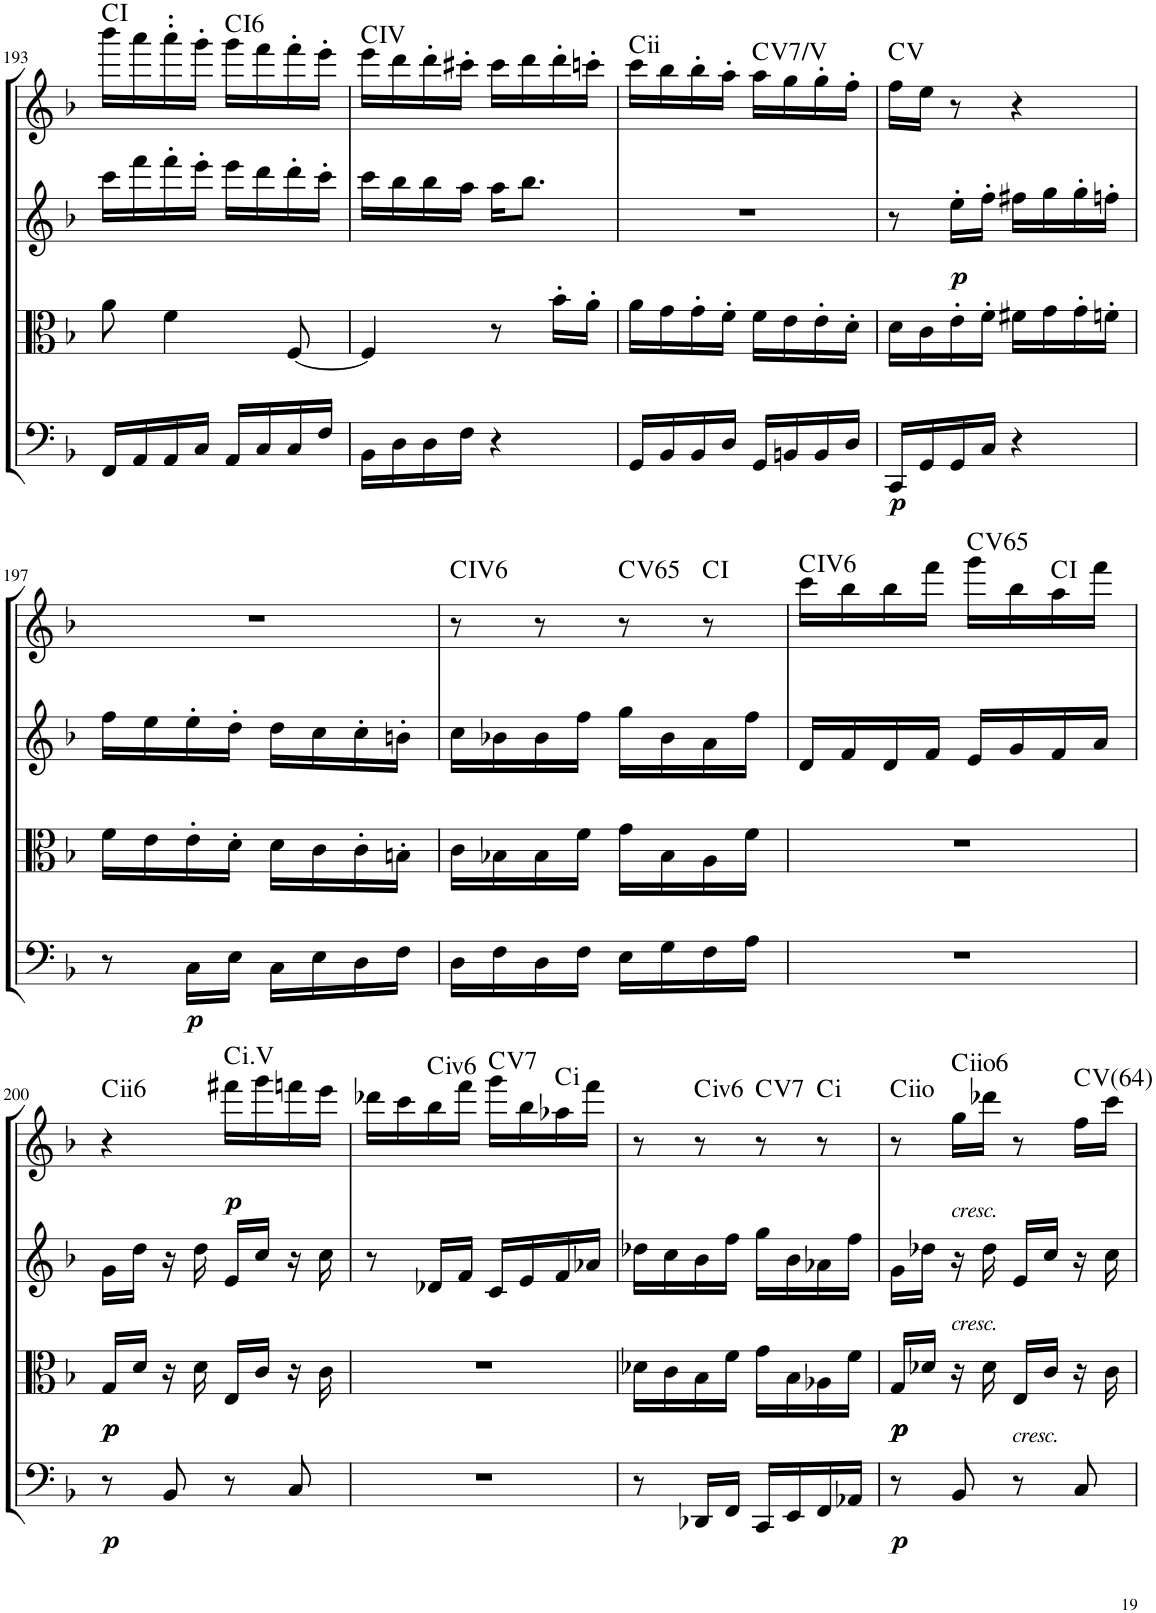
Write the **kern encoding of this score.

**kern	**dynam	**kern	**dynam	**kern	**dynam	**kern	**dynam	**harte
*part4	*part4	*part3	*part3	*part2	*part2	*part1	*part1	*part1
*staff4	*staff4	*staff3	*staff3	*staff2	*staff2	*staff1	*staff1	*
*I"Cello	*	*I"Viola	*	*I"2nd Violin	*	*I"1st Violin	*	*
*	*	*I'Vla	*	*I'Vln	*	*I'Vln	*	*
!!LO:PB:g=z
*clefF4	*	*clefC3	*	*clefG2	*	*clefG2	*	*
*k[b-]	*	*k[b-]	*	*k[b-]	*	*k[b-]	*	*
*F:	*	*F:	*	*F:	*	*F:	*	*
*M2/4	*	*M2/4	*	*M2/4	*	*M2/4	*	*
=193	=193	=193	=193	=193	=193	=193	=193	=193
16FF/LL	.	8a\	.	16ccc\LL	.	16bbb-\LL	.	C:maj
16AA/	.	.	.	16fff\	.	16aaa\	.	.
16AA/	.	4f\	.	16fff'\	.	16aaa''\	.	.
16C/JJ	.	.	.	16eee'\JJ	.	16ggg'\JJ	.	.
!	!	!	!	!	!	!	!	!LO:H:kt=6
16AA/LL	.	.	.	16eee\LL	.	16ggg\LL	.	C:maj6
16C/	.	.	.	16ddd\	.	16fff\	.	.
16C/	.	[8F/	.	16ddd'\	.	16fff'\	.	.
16F/JJ	.	.	.	16ccc'\JJ	.	16eee'\JJ	.	.
=194	=194	=194	=194	=194	=194	=194	=194	=194
16BB-\LL	.	4F/]	.	16ccc\LL	.	16eee\LL	.	C:maj
16D\	.	.	.	16bb-\	.	16ddd\	.	.
16D\	.	.	.	16bb-\	.	16ddd'\	.	.
16F\JJ	.	.	.	16aa\JJ	.	16ccc#X'\JJ	.	.
4r	.	8r	.	16aa\KL	.	16ccc#\LL	.	.
.	.	.	.	8.bb-\J	.	16ddd\	.	.
.	.	16b-'\LL	.	.	.	16ddd'\	.	.
.	.	16a'\JJ	.	.	.	16cccn'\JJ	.	.
=195	=195	=195	=195	=195	=195	=195	=195	=195
!	!	!	!	!	!	!	!	!LO:H:kt=ii
16GG/LL	.	16a\LL	.	2r	.	16ccc\LL	.	.
16BB-/	.	16g\	.	.	.	16bb-\	.	.
16BB-/	.	16g'\	.	.	.	16bb-'\	.	.
16D/JJ	.	16f'\JJ	.	.	.	16aa'\JJ	.	.
!	!	!	!	!	!	!	!	!LO:H:kt=V
16GG/LL	.	16f\LL	.	.	.	16aa\LL	.	.
16BBn/	.	16e\	.	.	.	16gg\	.	.
16BB/	.	16e'\	.	.	.	16gg'\	.	.
16D/JJ	.	16d'\JJ	.	.	.	16ff'\JJ	.	.
=196	=196	=196	=196	=196	=196	=196	=196	=196
!	!LO:DY:b	!	!	!	!	!	!	!
16CC/LL	p	16d\LL	.	8r	.	16ff\LL	.	C:maj
16GG/	.	16c\	.	.	.	16ee\JJ	.	.
!	!	!	!	!	!LO:DY:b	!	!	!
16GG/	.	16e'\	.	16ee'\LL	p	8r	.	.
16C/JJ	.	16f'\JJ	.	16ff'\JJ	.	.	.	.
4r	.	16f#X\LL	.	16ff#X\LL	.	4r	.	.
.	.	16g\	.	16gg\	.	.	.	.
.	.	16g'\	.	16gg'\	.	.	.	.
.	.	16fn'\JJ	.	16ffn'\JJ	.	.	.	.
!!LO:LB:g=z
=197	=197	=197	=197	=197	=197	=197	=197	=197
8r	.	16f\LL	.	16ff\LL	.	2r	.	.
.	.	16e\	.	16ee\	.	.	.	.
!	!LO:DY:b	!	!	!	!	!	!	!
16C\LL	p	16e'\	.	16ee'\	.	.	.	.
16E\JJ	.	16d'\JJ	.	16dd'\JJ	.	.	.	.
16C\LL	.	16d\LL	.	16dd\LL	.	.	.	.
16E\	.	16c\	.	16cc\	.	.	.	.
16D\	.	16c'\	.	16cc'\	.	.	.	.
16F\JJ	.	16Bn'\JJ	.	16bn'\JJ	.	.	.	.
=198	=198	=198	=198	=198	=198	=198	=198	=198
!	!	!	!	!	!	!	!	!LO:H:kt=6
16D\LL	.	16c\LL	.	16cc\LL	.	8r	.	C:maj6
16F\	.	16B-X\	.	16b-X\	.	.	.	.
16D\	.	16B-\	.	16b-\	.	8r	.	.
16F\JJ	.	16f\JJ	.	16ff\JJ	.	.	.	.
!	!	!	!	!	!	!	!	!LO:H:kt=65
16E\LL	.	16g\LL	.	16gg\LL	.	8r	.	C:maj
16G\	.	16B-\	.	16b-\	.	.	.	.
16F\	.	16A\	.	16a\	.	8r	.	C:maj
16A\JJ	.	16f\JJ	.	16ff\JJ	.	.	.	.
=199	=199	=199	=199	=199	=199	=199	=199	=199
!	!	!	!	!	!	!	!	!LO:H:kt=6
2r	.	2r	.	16d/LL	.	16ccc\LL	.	C:maj6
.	.	.	.	16f/	.	16bb-\	.	.
.	.	.	.	16d/	.	16bb-\	.	.
.	.	.	.	16f/JJ	.	16fff\JJ	.	.
!	!	!	!	!	!	!	!	!LO:H:kt=65
.	.	.	.	16e/LL	.	16ggg\LL	.	C:maj
.	.	.	.	16g/	.	16bb-\	.	.
.	.	.	.	16f/	.	16aa\	.	C:maj
.	.	.	.	16a/JJ	.	16fff\JJ	.	.
!!LO:LB:g=z
=200	=200	=200	=200	=200	=200	=200	=200	=200
!	!LO:DY:b	!	!LO:DY:b	!	!	!	!	!
!	!	!	!LO:DY:n=1:b	!	!	!	!	!LO:H:kt=ii
8r	p	16G/LL	p p	16g\LL	.	4r	.	.
.	.	16d/JJ	.	16dd\JJ	.	.	.	.
8BB-/	.	16r	.	16r	.	.	.	.
.	.	16d\	.	16dd\	.	.	.	.
!	!	!	!	!	!	!	!LO:DY:b	!
8r	.	16E/LL	.	16e/LL	.	16fff#X\LL	p	C:maj
.	.	16c/JJ	.	16cc/JJ	.	16ggg\	.	.
8C/	.	16r	.	16r	.	16fffn\	.	.
.	.	16c\	.	16cc\	.	16eee\JJ	.	.
=201	=201	=201	=201	=201	=201	=201	=201	=201
2r	.	2r	.	8r	.	16ddd-X\LL	.	.
.	.	.	.	.	.	16ccc\	.	.
!	!	!	!	!	!	!	!	!LO:H:kt=iv
.	.	.	.	16d-X/LL	.	16bb-\	.	.
.	.	.	.	16f/JJ	.	16fff\JJ	.	.
!	!	!	!	!	!	!	!	!LO:H:kt=7
.	.	.	.	16c/LL	.	16ggg\LL	.	C:7
.	.	.	.	16e/	.	16bb-\	.	.
!	!	!	!	!	!	!	!	!LO:H:kt=i
.	.	.	.	16f/	.	16aa-X\	.	.
.	.	.	.	16a-X/JJ	.	16fff\JJ	.	.
=202	=202	=202	=202	=202	=202	=202	=202	=202
8r	.	16d-X\LL	.	16dd-X\LL	.	8r	.	.
.	.	16c\	.	16cc\	.	.	.	.
!	!	!	!	!	!	!	!	!LO:H:kt=iv
16DD-X/LL	.	16B-\	.	16b-\	.	8r	.	.
16FF/JJ	.	16f\JJ	.	16ff\JJ	.	.	.	.
!	!	!	!	!	!	!	!	!LO:H:kt=7
16CC/LL	.	16g\LL	.	16gg\LL	.	8r	.	C:7
16EE/	.	16B-\	.	16b-\	.	.	.	.
!	!	!	!	!	!	!	!	!LO:H:kt=i
16FF/	.	16A-X\	.	16a-X\	.	8r	.	.
16AA-X/JJ	.	16f\JJ	.	16ff\JJ	.	.	.	.
=203	=203	=203	=203	=203	=203	=203	=203	=203
!	!LO:DY:b	!	!LO:DY:b	!	!	!	!	!
!	!	!	!LO:DY:n=1:b	!	!	!	!	!
!	!	!	!LO:DY:n=2:b	!	!	!	!	!LO:H:kt=iio
8r	p	16G/LL	p p p	16g\LL	.	8r	.	.
.	.	16d-X/JJ	.	16dd-X\JJ	.	.	.	.
!	!	!	!	!LO:TX:a:i:t=cresc.	!	!	!	!
!	!	!LO:TX:a:i:t=cresc.	!	!	!	!	!	!LO:H:kt=iio
8BB-/	.	16r	.	16r	.	16gg\LL	.	.
.	.	16d-\	.	16dd-\	.	16ddd-X\JJ	.	.
!LO:TX:a:i:t=cresc.	!	!	!	!	!	!	!	!
8r	.	16E/LL	.	16e/LL	.	8r	.	.
.	.	16c/JJ	.	16cc/JJ	.	.	.	.
!	!	!	!	!	!	!	!	!LO:H:kt=64
8C/	.	16r	.	16r	.	16ff\LL	.	C:maj
.	.	16c\	.	16cc\	.	16ccc\JJ	.	.
=	=	=	=	=	=	=	=	=
*-	*-	*-	*-	*-	*-	*-	*-	*-
